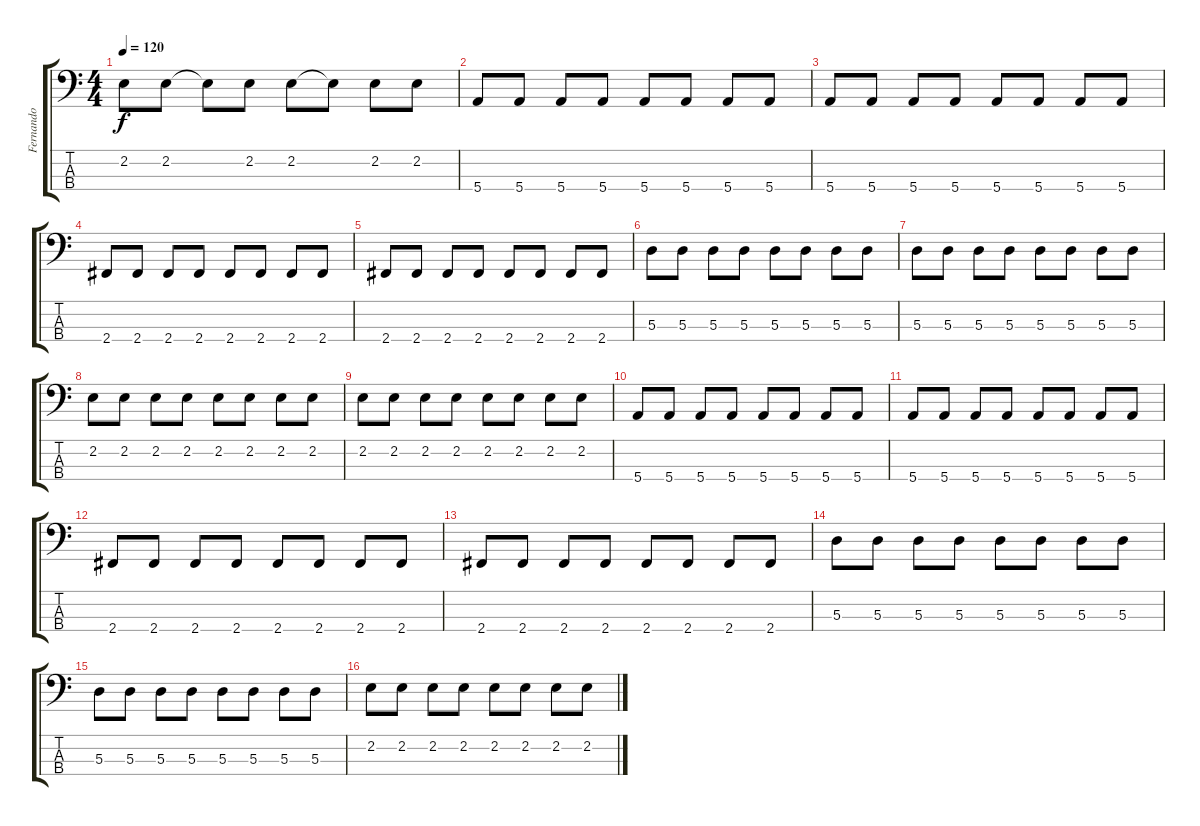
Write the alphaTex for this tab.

\track ("Fernando" "Fernando") {instrument electricbasspick}
\staff {score tabs}
\tuning (G2 D2 A1 E1) {hide}
\ts (4 4)
\tempo 120
\clef f4
\ks c
2.2.8{dy f} 2.2.8 2.2{t}.8 2.2.8 2.2.8 2.2{t}.8 2.2.8 2.2.8 |
5.4.8 5.4.8 5.4.8 5.4.8 5.4.8 5.4.8 5.4.8 5.4.8 |
5.4.8 5.4.8 5.4.8 5.4.8 5.4.8 5.4.8 5.4.8 5.4.8 |
2.4.8 2.4.8 2.4.8 2.4.8 2.4.8 2.4.8 2.4.8 2.4.8 |
2.4.8 2.4.8 2.4.8 2.4.8 2.4.8 2.4.8 2.4.8 2.4.8 |
5.3.8 5.3.8 5.3.8 5.3.8 5.3.8 5.3.8 5.3.8 5.3.8 |
5.3.8 5.3.8 5.3.8 5.3.8 5.3.8 5.3.8 5.3.8 5.3.8 |
2.2.8 2.2.8 2.2.8 2.2.8 2.2.8 2.2.8 2.2.8 2.2.8 |
2.2.8 2.2.8 2.2.8 2.2.8 2.2.8 2.2.8 2.2.8 2.2.8 |
5.4.8 5.4.8 5.4.8 5.4.8 5.4.8 5.4.8 5.4.8 5.4.8 |
5.4.8 5.4.8 5.4.8 5.4.8 5.4.8 5.4.8 5.4.8 5.4.8 |
2.4.8 2.4.8 2.4.8 2.4.8 2.4.8 2.4.8 2.4.8 2.4.8 |
2.4.8 2.4.8 2.4.8 2.4.8 2.4.8 2.4.8 2.4.8 2.4.8 |
5.3.8 5.3.8 5.3.8 5.3.8 5.3.8 5.3.8 5.3.8 5.3.8 |
5.3.8 5.3.8 5.3.8 5.3.8 5.3.8 5.3.8 5.3.8 5.3.8 |
2.2.8 2.2.8 2.2.8 2.2.8 2.2.8 2.2.8 2.2.8 2.2.8
